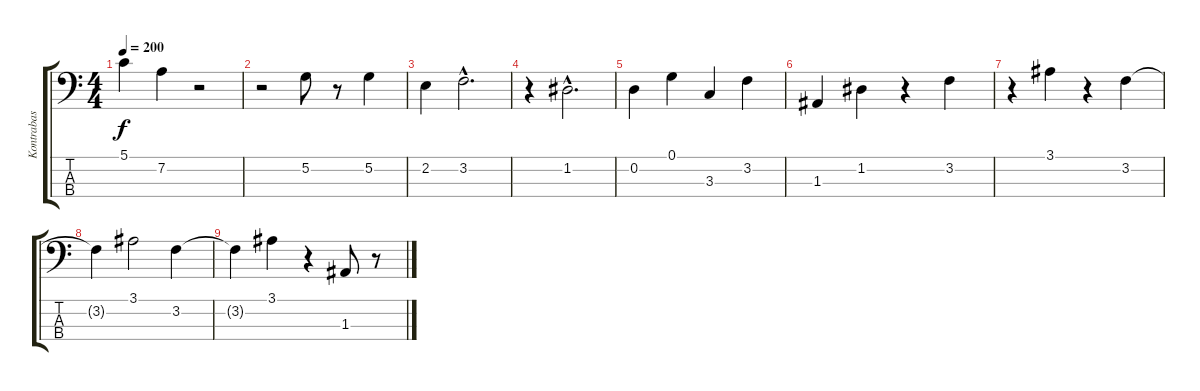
\track ("Kontrabas" "Kontrabas") {instrument contrabass}
\staff {score tabs}
\tuning (G2 D2 A1 E1) {hide}
\ts (4 4)
\tempo 200
\clef f4
\ks c
5.1.4{dy f} 7.2.4 r.2 |
r.2 5.2.8 r.8 5.2.4 |
2.2.4 3.2{hac}.2{d} |
r.4 1.2{hac}.2{d} |
0.2.4 0.1.4 3.3.4 3.2.4 |
1.3.4 1.2.4 r.4 3.2.4 |
r.4 3.1.4 r.4 3.2.4 |
3.2{t}.4 3.1.2 3.2.4 |
3.2{t}.4 3.1.4 r.4 1.3.8 r.8
